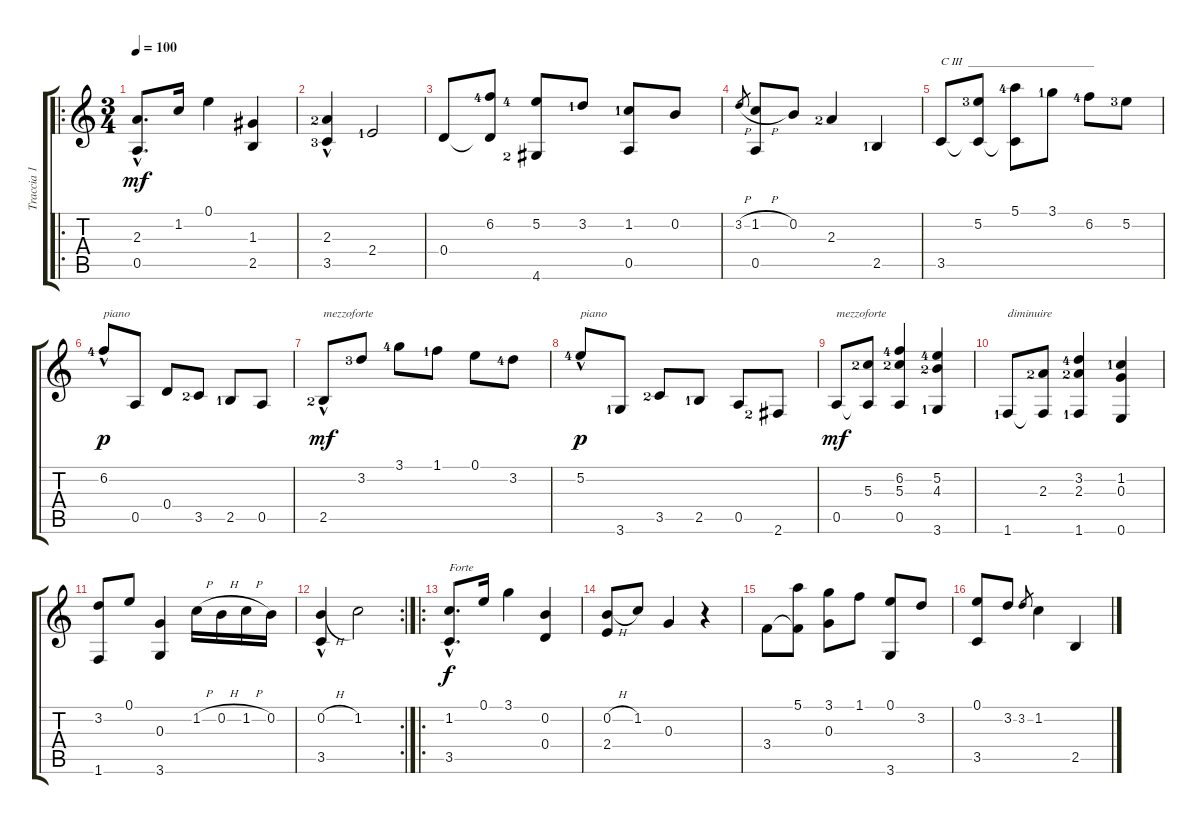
\track ("Traccia 1" "Traccia 1") {instrument acousticguitarnylon}
\staff {score tabs}
\tuning (E4 B3 G3 D3 A2 E2) {hide}
\ro
\ts (3 4)
\tempo 100
\clef g2
\ks c
(2.3{hac} 0.5).8{d dy mf instrument acousticguitarnylon} 1.2.16 0.1.4 (1.3 2.5).4 |
(2.3{lf 3} 3.5{hac lf 4}).4 2.4{lf 2}.2 |
0.4.8 (6.2{lf 5} 0.4{t}).8 (5.2{lf 5} 4.6{lf 3}).8 3.2{lf 2}.8 (1.2{lf 2} 0.5).8 0.2.8 |
3.2{h}.8{gr} (1.2{h} 0.5).8 0.2.8 2.3{lf 3}.4 2.5{lf 2}.4 |
3.5.8{txt "C III  _____________________"} (5.2{lf 4} 3.5{t}).8 (5.1{lf 5} 3.5{t}).8 3.1{lf 2}.8 6.2{lf 5}.8 5.2{lf 4}.8 |
6.2{hac lf 5}.8{txt "piano" dy p} 0.5.8 0.4.8 3.5{lf 3}.8 2.5{lf 2}.8 0.5.8 |
2.5{hac lf 3}.8{txt "mezzoforte" dy mf} 3.2{lf 4}.8 3.1{lf 5}.8 1.1{lf 2}.8 0.1.8 3.2{lf 5}.8 |
5.2{hac lf 5}.8{txt "piano" dy p} 3.6{lf 2}.8 3.5{lf 3}.8 2.5{lf 2}.8 0.5.8 2.6{lf 3}.8 |
0.5.8{txt "mezzoforte" dy mf} (5.3{lf 3} 0.5{t}).8 (6.2{lf 5} 5.3{lf 3} 0.5).4 (5.2{lf 5} 4.3{lf 3} 3.6{lf 2}).4 |
1.6{lf 2}.8{txt "diminuire"} (2.3{lf 3} 1.6{t}).8 (3.2{lf 5} 2.3{lf 3} 1.6{lf 2}).4 (1.2{lf 2} 0.3 0.6).4 |
(3.2 1.6).8 0.1.8 (0.3 3.6).4 1.2{h}.16 0.2{h}.16 1.2{h}.16 0.2.16 |
\rc 2
(0.2{h} 3.5{hac}).4 1.2.2 |
\ro
(1.2{hac} 3.5).8{d txt "Forte" dy f} 0.1.16 3.1.4 (0.2 0.4).4 |
(0.2{h} 2.4).8 1.2.8 0.3.4 r.4 |
3.4.8 (5.1 3.4{t}).8 (3.1 0.3).8 1.1.8 (0.1 3.6).8 3.2.8 |
(0.1 3.5).8 3.2.8 3.2.8{gr} 1.2.4 2.5.4
